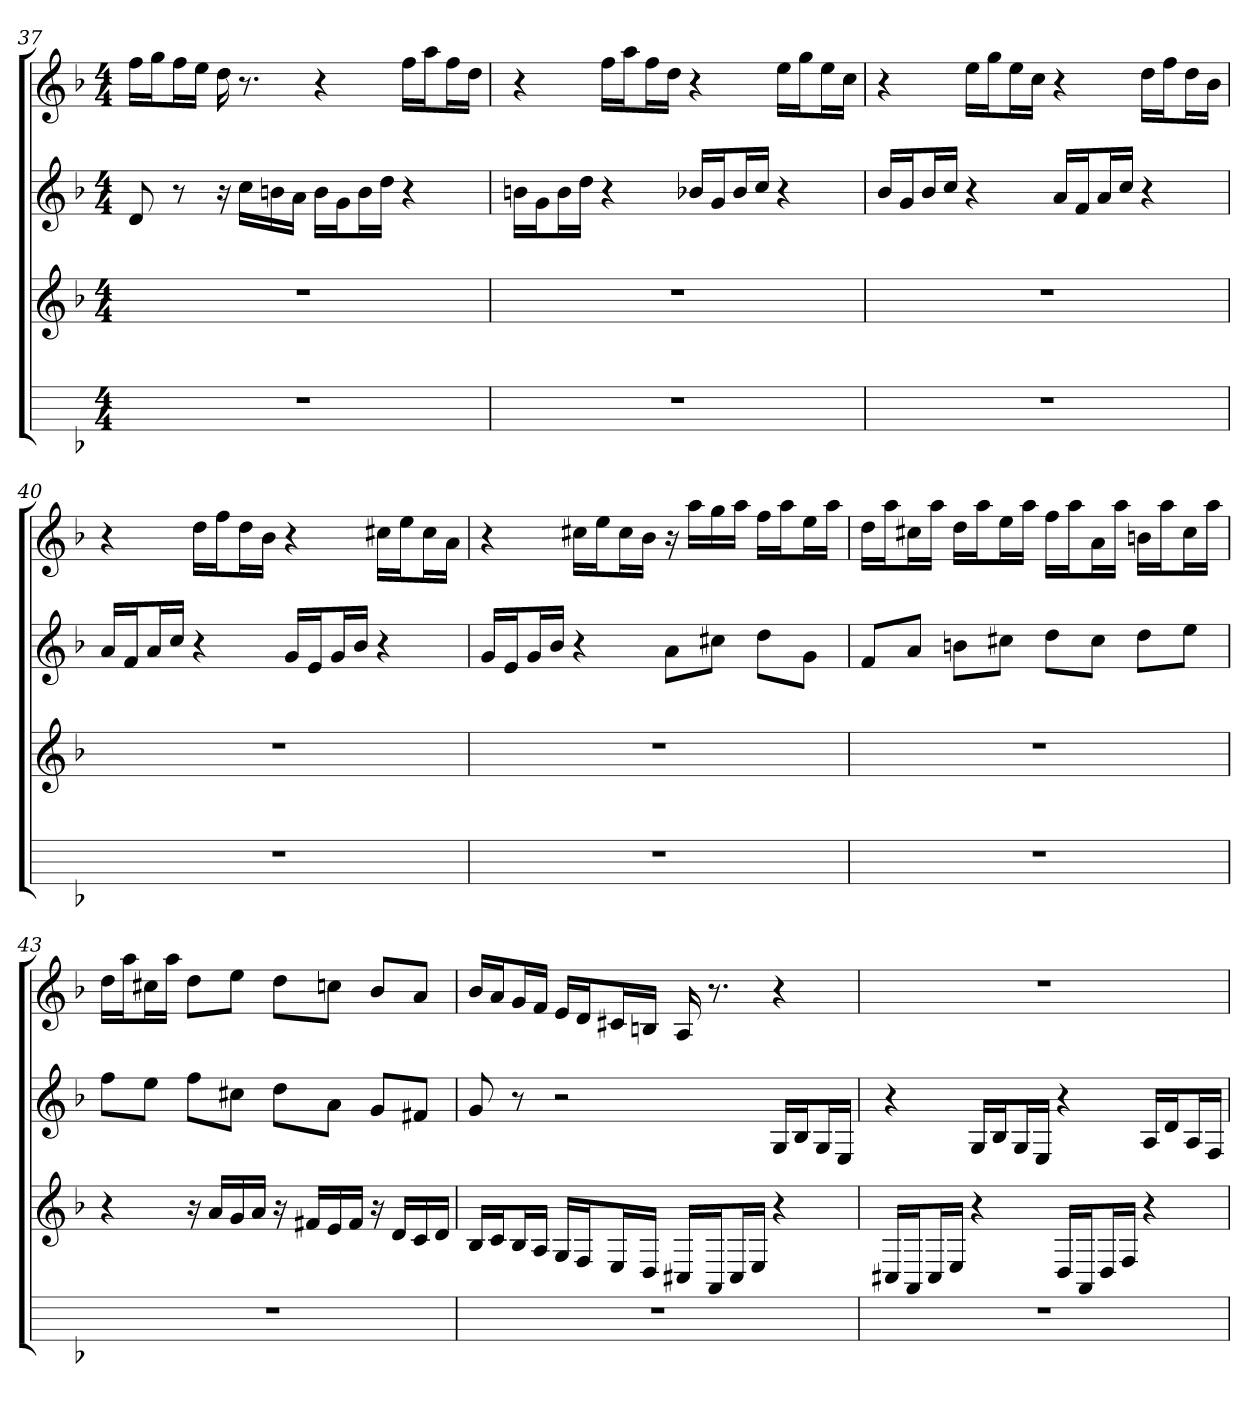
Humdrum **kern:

**kern	**kern	**kern	**kern
*part4	*part3	*part2	*part1
*staff4	*staff3	*staff2	*staff1
*k[b-]	*k[b-]	*k[b-]	*k[b-]
*M4/4	*M4/4	*M4/4	*M4/4
=37	=37	=37	=37
1r	1r	8d	16ffLL
.	.	.	16ggJ
.	.	8r	16ffL
.	.	.	16eeJJ
.	.	16r	16dd
.	.	16ccLL	8.r
.	.	16bn	.
.	.	16aJJ	.
.	.	16bLL	4r
.	.	16gJ	.
.	.	16bL	.
.	.	16ddJJ	.
.	.	4r	16ffLL
.	.	.	16aaJ
.	.	.	16ffL
.	.	.	16ddJJ
=38	=38	=38	=38
1r	1r	16bnLL	4r
.	.	16gJ	.
.	.	16bL	.
.	.	16ddJJ	.
.	.	4r	16ffLL
.	.	.	16aaJ
.	.	.	16ffL
.	.	.	16ddJJ
.	.	16b-XLL	4r
.	.	16gJ	.
.	.	16b-L	.
.	.	16ccJJ	.
.	.	4r	16eeLL
.	.	.	16ggJ
.	.	.	16eeL
.	.	.	16ccJJ
=39	=39	=39	=39
1r	1r	16b-LL	4r
.	.	16gJ	.
.	.	16b-L	.
.	.	16ccJJ	.
.	.	4r	16eeLL
.	.	.	16ggJ
.	.	.	16eeL
.	.	.	16ccJJ
.	.	16aLL	4r
.	.	16fJ	.
.	.	16aL	.
.	.	16ccJJ	.
.	.	4r	16ddLL
.	.	.	16ffJ
.	.	.	16ddL
.	.	.	16b-JJ
=40	=40	=40	=40
1r	1r	16aLL	4r
.	.	16fJ	.
.	.	16aL	.
.	.	16ccJJ	.
.	.	4r	16ddLL
.	.	.	16ffJ
.	.	.	16ddL
.	.	.	16b-JJ
.	.	16gLL	4r
.	.	16eJ	.
.	.	16gL	.
.	.	16b-JJ	.
.	.	4r	16cc#XLL
.	.	.	16eeJ
.	.	.	16cc#L
.	.	.	16aJJ
=41	=41	=41	=41
1r	1r	16gLL	4r
.	.	16eJ	.
.	.	16gL	.
.	.	16b-JJ	.
.	.	4r	16cc#XLL
.	.	.	16eeJ
.	.	.	16cc#L
.	.	.	16b-JJ
.	.	8aL	16r
.	.	.	16aaLL
.	.	8cc#XJ	16gg
.	.	.	16aaJJ
.	.	8ddL	16ffLL
.	.	.	16aaJ
.	.	8gJ	16eeL
.	.	.	16aaJJ
=42	=42	=42	=42
1r	1r	8fL	16ddLL
.	.	.	16aaJ
.	.	8aJ	16cc#XL
.	.	.	16aaJJ
.	.	8bnL	16ddLL
.	.	.	16aaJ
.	.	8cc#XJ	16eeL
.	.	.	16aaJJ
.	.	8ddL	16ffLL
.	.	.	16aaJ
.	.	8cc#J	16aL
.	.	.	16aaJJ
.	.	8ddL	16bnLL
.	.	.	16aaJ
.	.	8eeJ	16cc#L
.	.	.	16aaJJ
=43	=43	=43	=43
1r	4r	8ffL	16ddLL
.	.	.	16aaJ
.	.	8eeJ	16cc#XL
.	.	.	16aaJJ
.	16r	8ffL	8ddL
.	16aLL	.	.
.	16g	8cc#XJ	8eeJ
.	16aJJ	.	.
.	16r	8ddL	8ddL
.	16f#XLL	.	.
.	16e	8aJ	8ccnJ
.	16f#JJ	.	.
.	16r	8gL	8b-L
.	16dLL	.	.
.	16c	8f#XJ	8aJ
.	16dJJ	.	.
=44	=44	=44	=44
1r	16B-LL	8g	16b-LL
.	16cJ	.	16aJ
.	16B-L	8r	16gL
.	16AJJ	.	16fJJ
.	16GLL	2r	16eLL
.	16FJ	.	16dJ
.	16EL	.	16c#XL
.	16DJJ	.	16BnJJ
.	16C#XLL	.	16A
.	16AAJ	.	8.r
.	16C#L	.	.
.	16EJJ	.	.
.	4r	16GLL	4r
.	.	16B-J	.
.	.	16GL	.
.	.	16EJJ	.
=45	=45	=45	=45
1r	16C#XLL	4r	1r
.	16AAJ	.	.
.	16C#L	.	.
.	16EJJ	.	.
.	4r	16GLL	.
.	.	16B-J	.
.	.	16GL	.
.	.	16EJJ	.
.	16DLL	4r	.
.	16AAJ	.	.
.	16DL	.	.
.	16FJJ	.	.
.	4r	16ALL	.
.	.	16dJ	.
.	.	16AL	.
.	.	16FJJ	.
=	=	=	=
*-	*-	*-	*-
